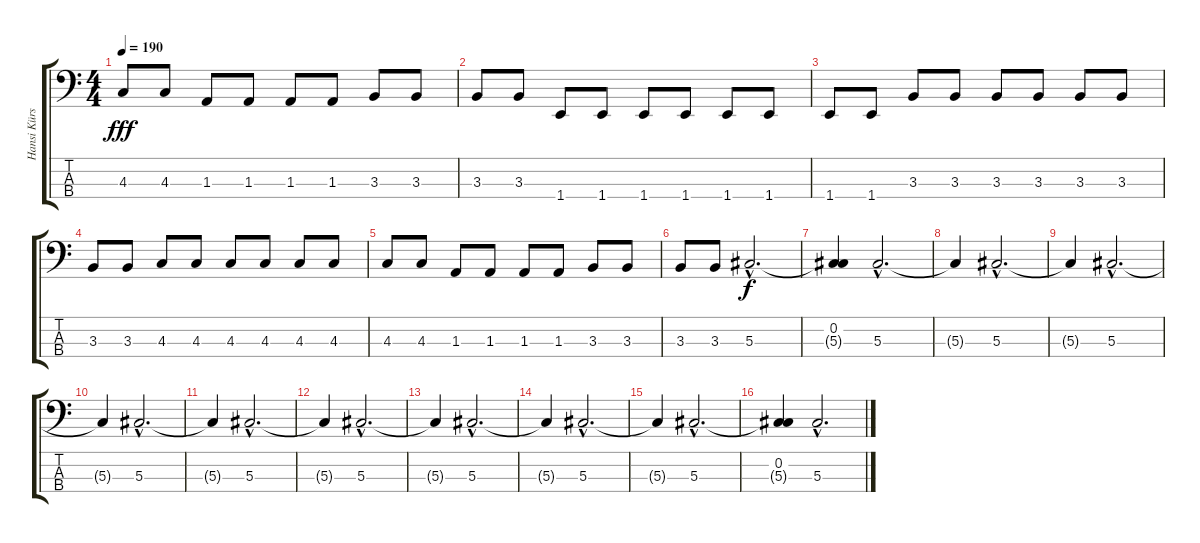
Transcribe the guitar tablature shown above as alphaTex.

\track ("Hansi Kürsch" "Hansi Kürs") {instrument electricbasspick}
\staff {score tabs}
\tuning (Gb2 Db2 Ab1 Eb1) {hide}
\ts (4 4)
\tempo 190
\clef f4
\ks c
4.3.8{dy fff} 4.3.8 1.3.8 1.3.8 1.3.8 1.3.8 3.3.8 3.3.8 |
3.3.8 3.3.8 1.4.8 1.4.8 1.4.8 1.4.8 1.4.8 1.4.8 |
1.4.8 1.4.8 3.3.8 3.3.8 3.3.8 3.3.8 3.3.8 3.3.8 |
3.3.8 3.3.8 4.3.8 4.3.8 4.3.8 4.3.8 4.3.8 4.3.8 |
4.3.8 4.3.8 1.3.8 1.3.8 1.3.8 1.3.8 3.3.8 3.3.8 |
3.3.8 3.3.8 5.3{hac}.2{d dy f} |
(0.2 5.3{t}).4 5.3{hac}.2{d} |
5.3{t}.4 5.3{hac}.2{d} |
5.3{t}.4 5.3{hac}.2{d} |
5.3{t}.4 5.3{hac}.2{d} |
5.3{t}.4 5.3{hac}.2{d} |
5.3{t}.4 5.3{hac}.2{d} |
5.3{t}.4 5.3{hac}.2{d} |
5.3{t}.4 5.3{hac}.2{d} |
5.3{t}.4 5.3{hac}.2{d} |
(0.2 5.3{t}).4 5.3{hac}.2{d}
